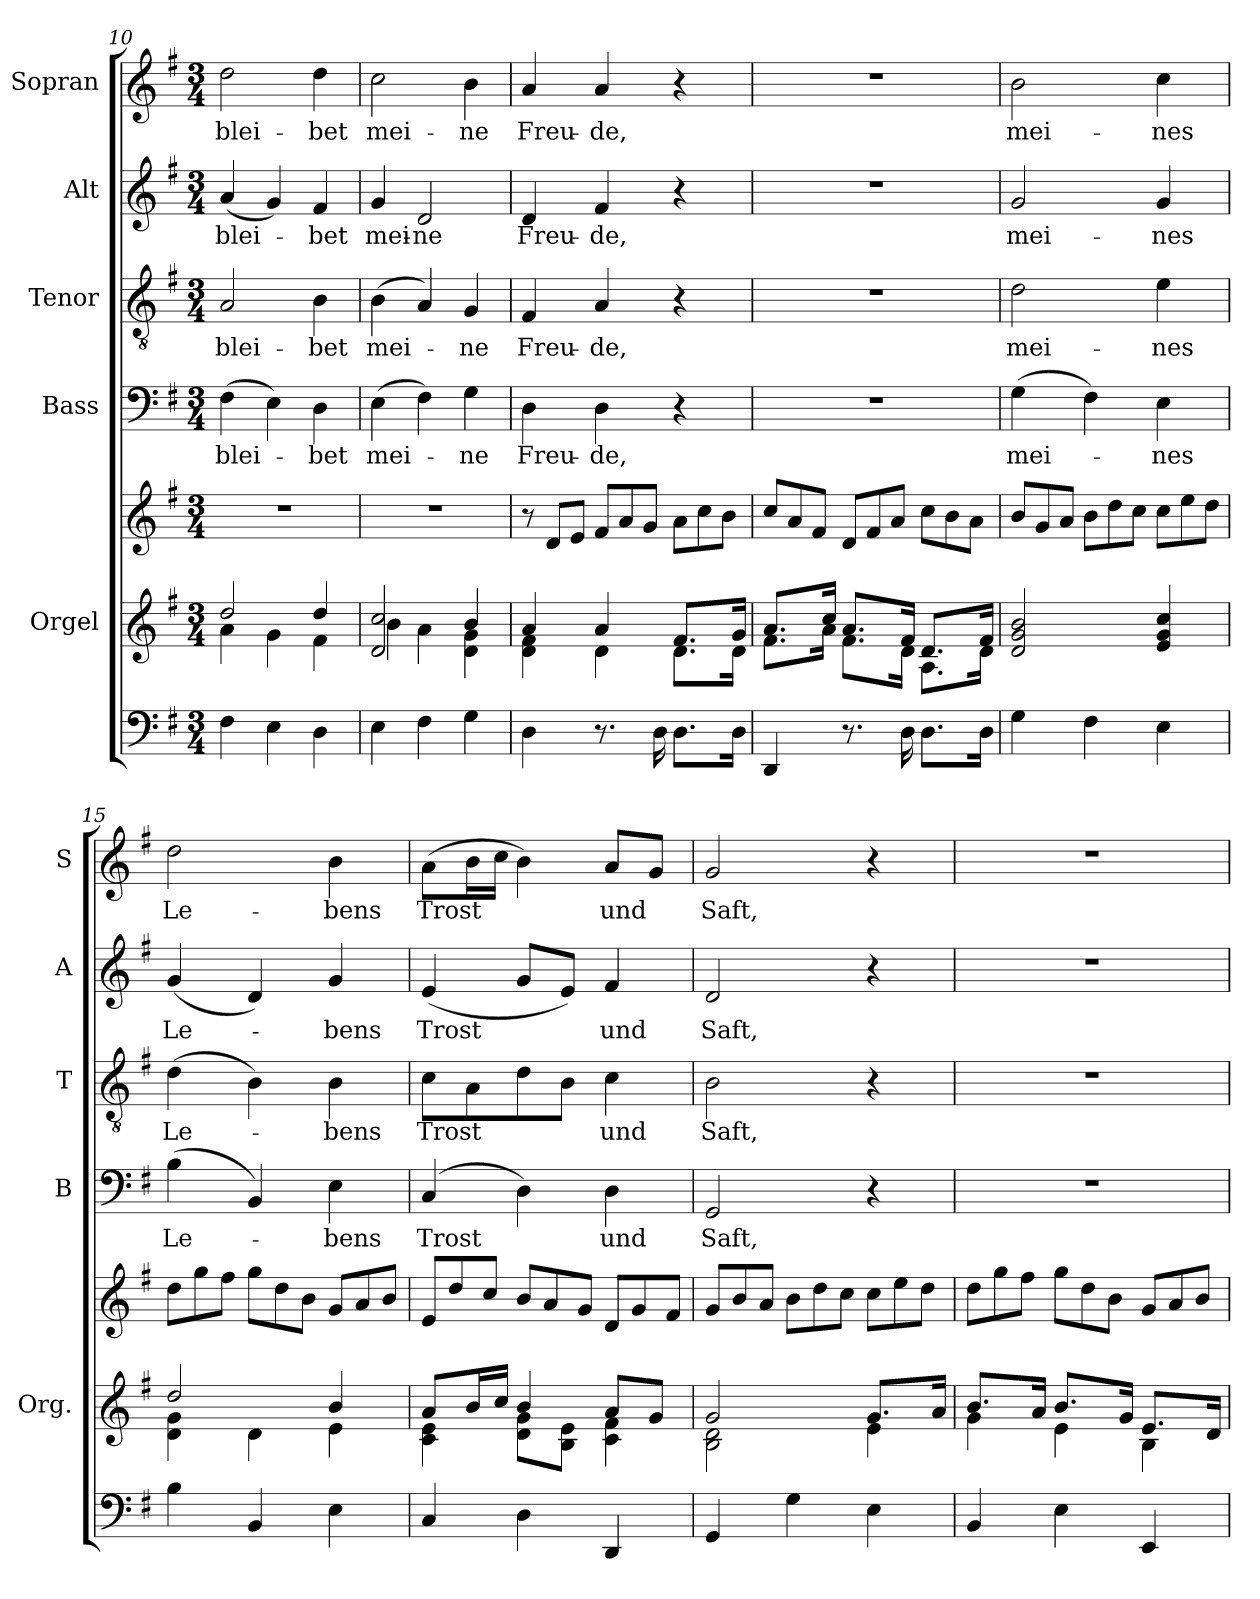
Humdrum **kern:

**kern	**kern	**kern	**kern	**text	**kern	**text	**kern	**text	**kern	**text
*part6	*part5	*part5	*part4	*part4	*part3	*part3	*part2	*part2	*part1	*part1
*staff7	*staff6	*staff5	*staff4	*staff4	*staff3	*staff3	*staff2	*staff2	*staff1	*staff1
*	*I"Orgel	*	*I"Bass	*	*I"Tenor	*	*I"Alt	*	*I"Sopran	*
*	*I'Org.	*	*I'B	*	*I'T	*	*I'A	*	*I'S	*
*clefF4	*clefG2	*clefG2	*clefF4	*	*clefGv2	*	*clefG2	*	*clefG2	*
*ITrd7c12	*	*	*	*	*	*	*	*	*	*
*k[f#]	*k[f#]	*k[f#]	*k[f#]	*	*k[f#]	*	*k[f#]	*	*k[f#]	*
*G:	*G:	*G:	*G:	*	*G:	*	*G:	*	*G:	*
*M3/4	*M3/4	*M3/4	*M3/4	*	*M3/4	*	*M3/4	*	*M3/4	*
=10	=10	=10	=10	=10	=10	=10	=10	=10	=10	=10
*	*^	*	*	*	*	*	*	*	*	*
!	!	!	!	!	!LO:LY:b	!	!LO:LY:b	!	!LO:LY:b	!	!LO:LY:b
4FF#\	2dd/	4a\	2.r	(>4F#\	blei-	2A/	blei-	(<4a/	blei-	2dd\	blei-
4EE\	.	4g\	.	4E\)	.	.	.	4g/)	.	.	.
!	!	!	!	!	!LO:LY:b	!	!LO:LY:b	!	!LO:LY:b	!	!LO:LY:b
4DD\	4dd/	4f#\	.	4D\	-bet	4B\	-bet	4f#/	-bet	4dd\	-bet
=11	=11	=11	=11	=11	=11	=11	=11	=11	=11	=11	=11
!	!	!	!	!	!LO:LY:b	!	!LO:LY:b	!	!LO:LY:b	!	!LO:LY:b
4EE\	2d/ 2cc/	4b\	2.r	(>4E\	mei-	(>4B\	mei-	4g/	mei-	2cc\	mei-
!	!	!	!	!	!	!	!	!	!LO:LY:b	!	!
4FF#\	.	4a\	.	4F#\)	.	4A/)	.	2d/	-ne	.	.
!	!	!	!	!	!LO:LY:b	!	!LO:LY:b	!	!	!	!LO:LY:b
4GG\	4b/	4d\ 4g\	.	4G\	-ne	4G/	-ne	.	.	4b\	-ne
=12	=12	=12	=12	=12	=12	=12	=12	=12	=12	=12	=12
*	*	*	*Xtuplet	*	*	*	*	*	*	*	*
!	!	!	!	!	!LO:LY:b	!	!LO:LY:b	!	!LO:LY:b	!	!LO:LY:b
4DD\	4a/	4d\ 4f#\	12r	4D\	Freu-	4F#/	Freu-	4d/	Freu-	4a/	Freu-
.	.	.	12d/L	.	.	.	.	.	.	.	.
.	.	.	12e/J	.	.	.	.	.	.	.	.
!	!	!	!	!	!LO:LY:b	!	!LO:LY:b	!	!LO:LY:b	!	!LO:LY:b
8.r	4a/	4d\	12f#/L	4D\	-de,	4A/	-de,	4f#/	-de,	4a/	-de,
.	.	.	12a/	.	.	.	.	.	.	.	.
.	.	.	12g/J	.	.	.	.	.	.	.	.
16DD\	.	.	.	.	.	.	.	.	.	.	.
8.DD\L	8.f#/L	8.d\L	12a\L	4r	.	4r	.	4r	.	4r	.
.	.	.	12cc\	.	.	.	.	.	.	.	.
.	.	.	12b\J	.	.	.	.	.	.	.	.
16DD\Jk	16g/Jk	16d\Jk	.	.	.	.	.	.	.	.	.
=13	=13	=13	=13	=13	=13	=13	=13	=13	=13	=13	=13
4DDD/	8.a/L	8.f#\L	12cc/L	2.r	.	2.r	.	2.r	.	2.r	.
.	.	.	12a/	.	.	.	.	.	.	.	.
.	.	.	12f#/J	.	.	.	.	.	.	.	.
.	16cc/Jk	16a\Jk	.	.	.	.	.	.	.	.	.
8.r	8.a/L	8.f#\L	12d/L	.	.	.	.	.	.	.	.
.	.	.	12f#/	.	.	.	.	.	.	.	.
.	.	.	12a/J	.	.	.	.	.	.	.	.
16DD\	16f#/Jk	16d\Jk	.	.	.	.	.	.	.	.	.
8.DD\L	8.d/L	8.A\L	12cc\L	.	.	.	.	.	.	.	.
.	.	.	12b\	.	.	.	.	.	.	.	.
.	.	.	12a\J	.	.	.	.	.	.	.	.
16DD\Jk	16f#/Jk	16d\Jk	.	.	.	.	.	.	.	.	.
!!LO:PB:g=z
=14	=14	=14	=14	=14	=14	=14	=14	=14	=14	=14	=14
!	!	!	!	!	!LO:LY:b	!	!LO:LY:b	!	!LO:LY:b	!	!LO:LY:b
*	*v	*v	*	*	*	*	*	*	*	*	*
4GG\	2d/ 2g/ 2b/	12b/L	(>4G\	mei-	2d\	mei-	2g/	mei-	2b\	mei-
.	.	12g/	.	.	.	.	.	.	.	.
.	.	12a/J	.	.	.	.	.	.	.	.
4FF#\	.	12b\L	4F#\)	.	.	.	.	.	.	.
.	.	12dd\	.	.	.	.	.	.	.	.
.	.	12cc\J	.	.	.	.	.	.	.	.
!	!	!	!	!LO:LY:b	!	!LO:LY:b	!	!LO:LY:b	!	!LO:LY:b
4EE\	4e/ 4g/ 4cc/	12cc\L	4E\	-nes	4e\	-nes	4g/	-nes	4cc\	-nes
.	.	12ee\	.	.	.	.	.	.	.	.
.	.	12dd\J	.	.	.	.	.	.	.	.
=15	=15	=15	=15	=15	=15	=15	=15	=15	=15	=15
*	*^	*	*	*	*	*	*	*	*	*
!	!	!	!	!	!LO:LY:b	!	!LO:LY:b	!	!LO:LY:b	!	!LO:LY:b
4BB\	2dd/	4d\ 4g\	12dd\L	(>4B\	Le-	(>4d\	Le-	(<4g/	Le-	2dd\	Le-
.	.	.	12gg\	.	.	.	.	.	.	.	.
.	.	.	12ff#\J	.	.	.	.	.	.	.	.
4BBB/	.	4d\	12gg\L	4BB/)	.	4B\)	.	4d/)	.	.	.
.	.	.	12dd\	.	.	.	.	.	.	.	.
.	.	.	12b\J	.	.	.	.	.	.	.	.
!	!	!	!	!	!LO:LY:b	!	!LO:LY:b	!	!LO:LY:b	!	!LO:LY:b
4EE\	4b/	4e\	12g/L	4E\	-bens	4B\	-bens	4g/	-bens	4b\	-bens
.	.	.	12a/	.	.	.	.	.	.	.	.
.	.	.	12b/J	.	.	.	.	.	.	.	.
=16	=16	=16	=16	=16	=16	=16	=16	=16	=16	=16	=16
!	!	!	!	!	!LO:LY:b	!	!LO:LY:b	!	!LO:LY:b	!	!LO:LY:b
4CC/	8a/L	4c\ 4e\	12e/L	(4C/	Trost	8c\L	Trost	(<4e/	Trost	(>8a\L	Trost
.	.	.	12dd/	.	.	.	.	.	.	.	.
.	16b/L	.	.	.	.	8A\	.	.	.	16b\L	.
.	.	.	12cc/J	.	.	.	.	.	.	.	.
.	16cc/JJ	.	.	.	.	.	.	.	.	16cc\JJ	.
4DD\	4b/	8d\ 8g\L	12b/L	4D\)	.	8d\	.	8g/L	.	4b\)	.
.	.	.	12a/	.	.	.	.	.	.	.	.
.	.	8B\ 8e\J	.	.	.	8B\J	.	8e/J)	.	.	.
.	.	.	12g/J	.	.	.	.	.	.	.	.
!	!	!	!	!	!LO:LY:b	!	!LO:LY:b	!	!LO:LY:b	!	!LO:LY:b
4DDD/	8a/L	4c\ 4f#\	12d/L	4D\	und	4c\	und	4f#/	und	8a/L	und
.	.	.	12g/	.	.	.	.	.	.	.	.
.	8g/J	.	.	.	.	.	.	.	.	8g/J	.
.	.	.	12f#/J	.	.	.	.	.	.	.	.
=17	=17	=17	=17	=17	=17	=17	=17	=17	=17	=17	=17
!	!	!	!	!	!LO:LY:b	!	!LO:LY:b	!	!LO:LY:b	!	!LO:LY:b
4GGG/	2g/	2B\ 2d\	12g/L	2GG/	Saft,	2B\	Saft,	2d/	Saft,	2g/	Saft,
.	.	.	12b/	.	.	.	.	.	.	.	.
.	.	.	12a/J	.	.	.	.	.	.	.	.
4GG\	.	.	12b\L	.	.	.	.	.	.	.	.
.	.	.	12dd\	.	.	.	.	.	.	.	.
.	.	.	12cc\J	.	.	.	.	.	.	.	.
4EE\	8.g/L	4e\	12cc\L	4r	.	4r	.	4r	.	4r	.
.	.	.	12ee\	.	.	.	.	.	.	.	.
.	.	.	12dd\J	.	.	.	.	.	.	.	.
.	16a/Jk	.	.	.	.	.	.	.	.	.	.
=18	=18	=18	=18	=18	=18	=18	=18	=18	=18	=18	=18
4BBB/	8.b/L	4g\	12dd\L	2.r	.	2.r	.	2.r	.	2.r	.
.	.	.	12gg\	.	.	.	.	.	.	.	.
.	.	.	12ff#\J	.	.	.	.	.	.	.	.
.	16a/Jk	.	.	.	.	.	.	.	.	.	.
4EE\	8.b/L	4e\	12gg\L	.	.	.	.	.	.	.	.
.	.	.	12dd\	.	.	.	.	.	.	.	.
.	.	.	12b\J	.	.	.	.	.	.	.	.
.	16g/Jk	.	.	.	.	.	.	.	.	.	.
4EEE/	8.e/L	4B\	12g/L	.	.	.	.	.	.	.	.
.	.	.	12a/	.	.	.	.	.	.	.	.
.	.	.	12b/J	.	.	.	.	.	.	.	.
.	16d/Jk	.	.	.	.	.	.	.	.	.	.
*	*v	*v	*	*	*	*	*	*	*	*	*
=	=	=	=	=	=	=	=	=	=	=
*-	*-	*-	*-	*-	*-	*-	*-	*-	*-	*-
